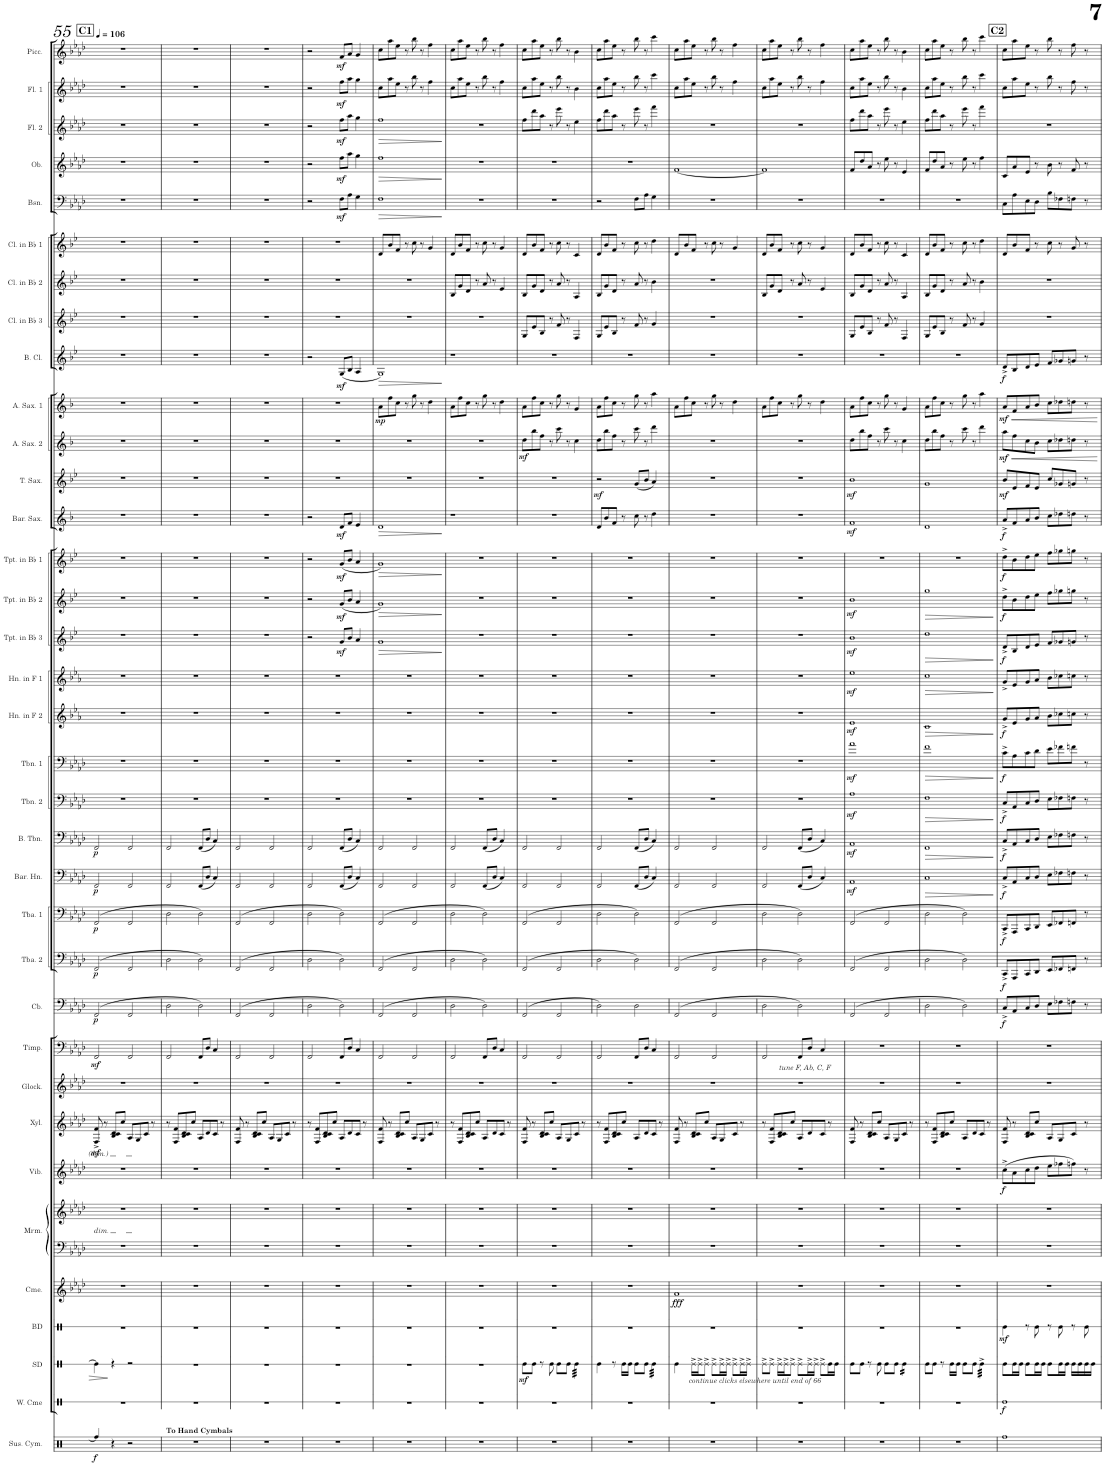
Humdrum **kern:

**kern	**dynam	**kern	**dynam	**kern	**dynam	**kern	**dynam	**kern	**dynam	**kern	**kern	**kern	**dynam	**kern	**dynam	**kern	**kern	**dynam	**kern	**dynam	**kern	**dynam	**kern	**dynam	**kern	**dynam	**kern	**dynam	**kern	**dynam	**kern	**dynam	**kern	**dynam	**kern	**dynam	**kern	**dynam	**kern	**dynam	**kern	**dynam	**kern	**dynam	**kern	**dynam	**kern	**dynam	**kern	**dynam	**kern	**dynam	**kern	**kern	**kern	**kern	**dynam	**kern	**dynam	**kern	**dynam	**kern	**dynam	**kern	**dynam
*part35	*part35	*part34	*part34	*part33	*part33	*part32	*part32	*part31	*part31	*part30	*part30	*part29	*part29	*part28	*part28	*part27	*part26	*part26	*part25	*part25	*part24	*part24	*part23	*part23	*part22	*part22	*part21	*part21	*part20	*part20	*part19	*part19	*part18	*part18	*part17	*part17	*part16	*part16	*part15	*part15	*part14	*part14	*part13	*part13	*part12	*part12	*part11	*part11	*part10	*part10	*part9	*part9	*part8	*part7	*part6	*part5	*part5	*part4	*part4	*part3	*part3	*part2	*part2	*part1	*part1
*staff36	*staff36	*staff35	*staff35	*staff34	*staff34	*staff33	*staff33	*staff32	*staff32	*staff31	*staff30	*staff29	*staff29	*staff28	*staff28	*staff27	*staff26	*staff26	*staff25	*staff25	*staff24	*staff24	*staff23	*staff23	*staff22	*staff22	*staff21	*staff21	*staff20	*staff20	*staff19	*staff19	*staff18	*staff18	*staff17	*staff17	*staff16	*staff16	*staff15	*staff15	*staff14	*staff14	*staff13	*staff13	*staff12	*staff12	*staff11	*staff11	*staff10	*staff10	*staff9	*staff9	*staff8	*staff7	*staff6	*staff5	*staff5	*staff4	*staff4	*staff3	*staff3	*staff2	*staff2	*staff1	*staff1
*I"Cymbals	*	*I"Wind Chimes	*	*I"Snare Drum	*	*I"Bass Drum	*	*I"Chimes	*	*I"Marimba	*	*I"Vibraphone	*	*I"Xylophone	*	*I"Glockenspiel	*I"Timpani	*	*I"Contrabass	*	*I"Tuba 2	*	*I"Tuba 1	*	*I"Baritone Horn	*	*I"Bass Trombone	*	*I"Trombone 2	*	*I"Trombone 1	*	*I"Horn in F 2	*	*I"Horn in F 1	*	*I"Trumpet in Bb 3	*	*I"Trumpet in Bb 2	*	*I"Trumpet in Bb 1	*	*I"Baritone Saxophone	*	*I"Tenor Saxophone	*	*I"Alto Saxophone 2	*	*I"Alto Saxophone 1	*	*I"Bass Clarinet	*	*I"Clarinet in Bb 3	*I"Clarinet in Bb 2	*I"Clarinet in Bb 1	*I"Bassoon	*	*I"Oboe	*	*I"Flute 2	*	*I"Flute 1	*	*I"Piccolo	*
*I'Cym.	*	*I'W. Cme	*	*I'SD	*	*I'BD	*	*I'Cme.	*	*I'Mrm.	*	*I'Vib.	*	*I'Xyl.	*	*I'Glock.	*I'Timp.	*	*I'Cb.	*	*I'Tba. 2	*	*I'Tba. 1	*	*I'Bar. Hn.	*	*I'B. Tbn.	*	*I'Tbn. 2	*	*I'Tbn. 1	*	*I'Hn. in F 2	*	*I'Hn. in F 1	*	*I'Tpt. in Bb 3	*	*I'Tpt. in Bb 2	*	*I'Tpt. in Bb 1	*	*I'Bar. Sax.	*	*I'T. Sax.	*	*I'A. Sax. 2	*	*I'A. Sax. 1	*	*I'B. Cl.	*	*I'Cl. in Bb 3	*I'Cl. in Bb 2	*I'Cl. in Bb 1	*I'Bsn.	*	*I'Ob.	*	*I'Fl. 2	*	*I'Fl. 1	*	*I'Picc.	*
!!LO:PB:g=z
*clefX	*	*clefX	*	*clefX	*	*clefX	*	*clefG2	*	*clefF4	*clefG2	*clefG2	*	*clefG2	*	*clefG2	*clefF4	*	*clefF4	*	*clefF4	*	*clefF4	*	*clefF4	*	*clefF4	*	*clefF4	*	*clefF4	*	*clefG2	*	*clefG2	*	*clefG2	*	*clefG2	*	*clefG2	*	*clefG2	*	*clefG2	*	*clefG2	*	*clefG2	*	*clefG2	*	*clefG2	*clefG2	*clefG2	*clefF4	*	*clefG2	*	*clefG2	*	*clefG2	*	*clefG2	*
*	*	*	*	*	*	*	*	*	*	*	*	*	*	*Trd-7c-12	*	*Trd-14c-24	*	*	*Trd7c12	*	*	*	*	*	*Trd4c7	*	*	*	*	*	*	*	*Trd4c7	*	*Trd4c7	*	*Trd1c2	*	*Trd1c2	*	*Trd1c2	*	*Trd12c21	*	*Trd8c14	*	*Trd5c9	*	*Trd5c9	*	*Trd8c14	*	*Trd1c2	*Trd1c2	*Trd1c2	*	*	*	*	*	*	*	*	*Trd-7c-12	*
*k[]	*	*k[]	*	*k[]	*	*k[]	*	*k[b-e-a-d-]	*	*k[b-e-a-d-]	*k[b-e-a-d-]	*k[b-e-a-d-]	*	*k[b-e-a-d-]	*	*k[b-e-a-d-]	*k[b-e-a-d-]	*	*k[b-e-a-d-]	*	*k[b-e-a-d-]	*	*k[b-e-a-d-]	*	*k[b-e-a-d-]	*	*k[b-e-a-d-]	*	*k[b-e-a-d-]	*	*k[b-e-a-d-]	*	*k[b-e-a-]	*	*k[b-e-a-]	*	*k[b-e-]	*	*k[b-e-]	*	*k[b-e-]	*	*k[b-]	*	*k[b-e-]	*	*k[b-]	*	*k[b-]	*	*k[b-e-]	*	*k[b-e-]	*k[b-e-]	*k[b-e-]	*k[b-e-a-d-]	*	*k[b-e-a-d-]	*	*k[b-e-a-d-]	*	*k[b-e-a-d-]	*	*k[b-e-a-d-]	*
*M4/4	*	*M4/4	*	*M4/4	*	*M4/4	*	*M4/4	*	*M4/4	*M4/4	*M4/4	*	*M4/4	*	*M4/4	*M4/4	*	*M4/4	*	*M4/4	*	*M4/4	*	*M4/4	*	*M4/4	*	*M4/4	*	*M4/4	*	*M4/4	*	*M4/4	*	*M4/4	*	*M4/4	*	*M4/4	*	*M4/4	*	*M4/4	*	*M4/4	*	*M4/4	*	*M4/4	*	*M4/4	*M4/4	*M4/4	*M4/4	*	*M4/4	*	*M4/4	*	*M4/4	*	*M4/4	*
*MM106	*	*MM106	*	*MM106	*	*MM106	*	*MM106	*	*MM106	*MM106	*MM106	*	*MM106	*	*MM106	*MM106	*	*MM106	*	*MM106	*	*MM106	*	*MM106	*	*MM106	*	*MM106	*	*MM106	*	*MM106	*	*MM106	*	*MM106	*	*MM106	*	*MM106	*	*MM106	*	*MM106	*	*MM106	*	*MM106	*	*MM106	*	*MM106	*MM106	*MM106	*MM106	*	*MM106	*	*MM106	*	*MM106	*	*MM106	*
!!LO:REH:place=s1:a:B:cj:fs=14:t=C1
=55	=55	=55	=55	=55	=55	=55	=55	=55	=55	=55	=55	=55	=55	=55	=55	=55	=55	=55	=55	=55	=55	=55	=55	=55	=55	=55	=55	=55	=55	=55	=55	=55	=55	=55	=55	=55	=55	=55	=55	=55	=55	=55	=55	=55	=55	=55	=55	=55	=55	=55	=55	=55	=55	=55	=55	=55	=55	=55	=55	=55	=55	=55	=55	=55	=55
!	!	!	!	!	!	!	!	!	!	!	!LO:TX:b:i:t=dim.	!	!	!	!	!	!	!	!	!	!	!	!	!	!	!	!	!	!	!	!	!	!	!	!	!	!	!	!	!	!	!	!	!	!	!	!	!	!	!	!	!	!	!	!	!	!	!	!	!	!	!	!	!	!
!	!LO:DY:b	!	!	!	!	!	!	!	!	!	!	!	!	!	!LO:DY:b	!	!	!LO:DY:b	!	!LO:DY:b	!	!LO:DY:b	!	!LO:DY:b	!	!LO:DY:b	!	!LO:DY:b	!	!	!	!	!	!	!	!	!	!	!	!	!	!	!	!	!	!	!	!	!	!	!	!	!	!	!	!	!	!	!	!	!	!	!	!	!
4Rff/]	f	1r	.	4Re\]	.	1r	.	1r	.	1r	1r	1r	.	8F/^ 8f/^	mf	1r	2FF/	mf	(2FF/	p	(2FF/	p	(2FF/	p	2FF/	p	2FF/	p	1r	.	1r	.	1r	.	1r	.	1r	.	1r	.	1r	.	1r	.	1r	.	1r	.	1r	.	1r	.	1r	1r	1r	1r	.	1r	.	1r	.	1r	.	1r	.
.	.	.	.	.	.	.	.	.	.	.	.	.	.	8r	.	.	.	.	.	.	.	.	.	.	.	.	.	.	.	.	.	.	.	.	.	.	.	.	.	.	.	.	.	.	.	.	.	.	.	.	.	.	.	.	.	.	.	.	.	.	.	.	.	.	.
4r	.	.	.	4r	.	.	.	.	.	.	.	.	.	8B-/ 8c/ 8d-/L	.	.	.	.	.	.	.	.	.	.	.	.	.	.	.	.	.	.	.	.	.	.	.	.	.	.	.	.	.	.	.	.	.	.	.	.	.	.	.	.	.	.	.	.	.	.	.	.	.	.	.
.	.	.	.	.	.	.	.	.	.	.	.	.	.	8cc/J	.	.	.	.	.	.	.	.	.	.	.	.	.	.	.	.	.	.	.	.	.	.	.	.	.	.	.	.	.	.	.	.	.	.	.	.	.	.	.	.	.	.	.	.	.	.	.	.	.	.	.
2r	.	.	.	2r	.	.	.	.	.	.	.	.	.	8A-/L	.	.	2FF/	.	2FF/	.	2FF/	.	2FF/	.	2FF/	.	2FF/	.	.	.	.	.	.	.	.	.	.	.	.	.	.	.	.	.	.	.	.	.	.	.	.	.	.	.	.	.	.	.	.	.	.	.	.	.	.
.	.	.	.	.	.	.	.	.	.	.	.	.	.	8G/	.	.	.	.	.	.	.	.	.	.	.	.	.	.	.	.	.	.	.	.	.	.	.	.	.	.	.	.	.	.	.	.	.	.	.	.	.	.	.	.	.	.	.	.	.	.	.	.	.	.	.
.	.	.	.	.	.	.	.	.	.	.	.	.	.	8c/J	.	.	.	.	.	.	.	.	.	.	.	.	.	.	.	.	.	.	.	.	.	.	.	.	.	.	.	.	.	.	.	.	.	.	.	.	.	.	.	.	.	.	.	.	.	.	.	.	.	.	.
.	.	.	.	.	.	.	.	.	.	.	.	.	.	8r	.	.	.	.	.	.	.	.	.	.	.	.	.	.	.	.	.	.	.	.	.	.	.	.	.	.	.	.	.	.	.	.	.	.	.	.	.	.	.	.	.	.	.	.	.	.	.	.	.	.	.
=56	=56	=56	=56	=56	=56	=56	=56	=56	=56	=56	=56	=56	=56	=56	=56	=56	=56	=56	=56	=56	=56	=56	=56	=56	=56	=56	=56	=56	=56	=56	=56	=56	=56	=56	=56	=56	=56	=56	=56	=56	=56	=56	=56	=56	=56	=56	=56	=56	=56	=56	=56	=56	=56	=56	=56	=56	=56	=56	=56	=56	=56	=56	=56	=56	=56
!LO:TX:a:B:t=To Hand Cymbals	!	!	!	!	!	!	!	!	!	!	!	!	!	!	!	!	!	!	!	!	!	!	!	!	!	!	!	!	!	!	!	!	!	!	!	!	!	!	!	!	!	!	!	!	!	!	!	!	!	!	!	!	!	!	!	!	!	!	!	!	!	!	!	!	!
1r	.	1r	.	1r	.	1r	.	1r	.	1r	1r	1r	.	8r	.	1r	2FF/	.	2D-\	.	2D-\	.	2D-\	.	2FF/	.	2FF/	.	1r	.	1r	.	1r	.	1r	.	1r	.	1r	.	1r	.	1r	.	1r	.	1r	.	1r	.	1r	.	1r	1r	1r	1r	.	1r	.	1r	.	1r	.	1r	.
.	.	.	.	.	.	.	.	.	.	.	.	.	.	8F/ 8f/L	.	.	.	.	.	.	.	.	.	.	.	.	.	.	.	.	.	.	.	.	.	.	.	.	.	.	.	.	.	.	.	.	.	.	.	.	.	.	.	.	.	.	.	.	.	.	.	.	.	.	.
.	.	.	.	.	.	.	.	.	.	.	.	.	.	8B-/ 8c/ 8d-/	.	.	.	.	.	.	.	.	.	.	.	.	.	.	.	.	.	.	.	.	.	.	.	.	.	.	.	.	.	.	.	.	.	.	.	.	.	.	.	.	.	.	.	.	.	.	.	.	.	.	.
.	.	.	.	.	.	.	.	.	.	.	.	.	.	8cc/J	.	.	.	.	.	.	.	.	.	.	.	.	.	.	.	.	.	.	.	.	.	.	.	.	.	.	.	.	.	.	.	.	.	.	.	.	.	.	.	.	.	.	.	.	.	.	.	.	.	.	.
.	.	.	.	.	.	.	.	.	.	.	.	.	.	8A-/L	.	.	8FF^/L	.	2D-\)	.	2D-\)	.	2D-\)	.	(8FF^/L	.	(8FF^/L	.	.	.	.	.	.	.	.	.	.	.	.	.	.	.	.	.	.	.	.	.	.	.	.	.	.	.	.	.	.	.	.	.	.	.	.	.	.
.	.	.	.	.	.	.	.	.	.	.	.	.	.	8d-/	.	.	8D-^/J	.	.	.	.	.	.	.	8D-^/J	.	8D-^/J	.	.	.	.	.	.	.	.	.	.	.	.	.	.	.	.	.	.	.	.	.	.	.	.	.	.	.	.	.	.	.	.	.	.	.	.	.	.
.	.	.	.	.	.	.	.	.	.	.	.	.	.	8c/J	.	.	4C^/	.	.	.	.	.	.	.	4C^/)	.	4C^/)	.	.	.	.	.	.	.	.	.	.	.	.	.	.	.	.	.	.	.	.	.	.	.	.	.	.	.	.	.	.	.	.	.	.	.	.	.	.
.	.	.	.	.	.	.	.	.	.	.	.	.	.	8r	.	.	.	.	.	.	.	.	.	.	.	.	.	.	.	.	.	.	.	.	.	.	.	.	.	.	.	.	.	.	.	.	.	.	.	.	.	.	.	.	.	.	.	.	.	.	.	.	.	.	.
=57	=57	=57	=57	=57	=57	=57	=57	=57	=57	=57	=57	=57	=57	=57	=57	=57	=57	=57	=57	=57	=57	=57	=57	=57	=57	=57	=57	=57	=57	=57	=57	=57	=57	=57	=57	=57	=57	=57	=57	=57	=57	=57	=57	=57	=57	=57	=57	=57	=57	=57	=57	=57	=57	=57	=57	=57	=57	=57	=57	=57	=57	=57	=57	=57	=57
1r	.	1r	.	1r	.	1r	.	1r	.	1r	1r	1r	.	8F/ 8f/	.	1r	2FF/	.	(2FF/	.	(2FF/	.	(2FF/	.	2FF/	.	2FF/	.	1r	.	1r	.	1r	.	1r	.	1r	.	1r	.	1r	.	1r	.	1r	.	1r	.	1r	.	1r	.	1r	1r	1r	1r	.	1r	.	1r	.	1r	.	1r	.
.	.	.	.	.	.	.	.	.	.	.	.	.	.	8r	.	.	.	.	.	.	.	.	.	.	.	.	.	.	.	.	.	.	.	.	.	.	.	.	.	.	.	.	.	.	.	.	.	.	.	.	.	.	.	.	.	.	.	.	.	.	.	.	.	.	.
.	.	.	.	.	.	.	.	.	.	.	.	.	.	8B-/ 8c/ 8d-/L	.	.	.	.	.	.	.	.	.	.	.	.	.	.	.	.	.	.	.	.	.	.	.	.	.	.	.	.	.	.	.	.	.	.	.	.	.	.	.	.	.	.	.	.	.	.	.	.	.	.	.
.	.	.	.	.	.	.	.	.	.	.	.	.	.	8cc/J	.	.	.	.	.	.	.	.	.	.	.	.	.	.	.	.	.	.	.	.	.	.	.	.	.	.	.	.	.	.	.	.	.	.	.	.	.	.	.	.	.	.	.	.	.	.	.	.	.	.	.
.	.	.	.	.	.	.	.	.	.	.	.	.	.	8A-/L	.	.	2FF/	.	2FF/	.	2FF/	.	2FF/	.	2FF/	.	2FF/	.	.	.	.	.	.	.	.	.	.	.	.	.	.	.	.	.	.	.	.	.	.	.	.	.	.	.	.	.	.	.	.	.	.	.	.	.	.
.	.	.	.	.	.	.	.	.	.	.	.	.	.	8G/	.	.	.	.	.	.	.	.	.	.	.	.	.	.	.	.	.	.	.	.	.	.	.	.	.	.	.	.	.	.	.	.	.	.	.	.	.	.	.	.	.	.	.	.	.	.	.	.	.	.	.
.	.	.	.	.	.	.	.	.	.	.	.	.	.	8c/J	.	.	.	.	.	.	.	.	.	.	.	.	.	.	.	.	.	.	.	.	.	.	.	.	.	.	.	.	.	.	.	.	.	.	.	.	.	.	.	.	.	.	.	.	.	.	.	.	.	.	.
.	.	.	.	.	.	.	.	.	.	.	.	.	.	8r	.	.	.	.	.	.	.	.	.	.	.	.	.	.	.	.	.	.	.	.	.	.	.	.	.	.	.	.	.	.	.	.	.	.	.	.	.	.	.	.	.	.	.	.	.	.	.	.	.	.	.
=58	=58	=58	=58	=58	=58	=58	=58	=58	=58	=58	=58	=58	=58	=58	=58	=58	=58	=58	=58	=58	=58	=58	=58	=58	=58	=58	=58	=58	=58	=58	=58	=58	=58	=58	=58	=58	=58	=58	=58	=58	=58	=58	=58	=58	=58	=58	=58	=58	=58	=58	=58	=58	=58	=58	=58	=58	=58	=58	=58	=58	=58	=58	=58	=58	=58
1r	.	1r	.	1r	.	1r	.	1r	.	1r	1r	1r	.	8r	.	1r	2FF/	.	2D-\	.	2D-\	.	2D-\	.	2FF/	.	2FF/	.	1r	.	1r	.	1r	.	1r	.	2r	.	2r	.	2r	.	2r	.	1r	.	1r	.	1r	.	2r	.	1r	1r	1r	2r	.	2r	.	2r	.	2r	.	2r	.
.	.	.	.	.	.	.	.	.	.	.	.	.	.	8F/ 8f/L	.	.	.	.	.	.	.	.	.	.	.	.	.	.	.	.	.	.	.	.	.	.	.	.	.	.	.	.	.	.	.	.	.	.	.	.	.	.	.	.	.	.	.	.	.	.	.	.	.	.	.
.	.	.	.	.	.	.	.	.	.	.	.	.	.	8B-/ 8c/ 8d-/	.	.	.	.	.	.	.	.	.	.	.	.	.	.	.	.	.	.	.	.	.	.	.	.	.	.	.	.	.	.	.	.	.	.	.	.	.	.	.	.	.	.	.	.	.	.	.	.	.	.	.
.	.	.	.	.	.	.	.	.	.	.	.	.	.	8cc/J	.	.	.	.	.	.	.	.	.	.	.	.	.	.	.	.	.	.	.	.	.	.	.	.	.	.	.	.	.	.	.	.	.	.	.	.	.	.	.	.	.	.	.	.	.	.	.	.	.	.	.
!	!	!	!	!	!	!	!	!	!	!	!	!	!	!	!	!	!	!	!	!	!	!	!	!	!	!	!	!	!	!	!	!	!	!	!	!	!	!LO:DY:b	!	!LO:DY:b	!	!LO:DY:b	!	!LO:DY:b	!	!	!	!	!	!	!	!LO:DY:b	!	!	!	!	!LO:DY:b	!	!LO:DY:b	!	!LO:DY:b	!	!LO:DY:b	!	!LO:DY:b
.	.	.	.	.	.	.	.	.	.	.	.	.	.	8A-/L	.	.	8FF^/L	.	2D-\)	.	2D-\)	.	2D-\)	.	(8FF^/L	.	(8FF^/L	.	.	.	.	.	.	.	.	.	8g/L	mf	(8g/L	mf	(8g/L	mf	8d/L	mf	.	.	.	.	.	.	(8G/L	mf	.	.	.	8F\L	mf	8ff\L	mf	8ff\L	mf	8ff\L	mf	8f/L	mf
.	.	.	.	.	.	.	.	.	.	.	.	.	.	8d-/	.	.	8D-^/J	.	.	.	.	.	.	.	8D-^/J	.	8D-^/J	.	.	.	.	.	.	.	.	.	8b-/J	.	8b-/J	.	8b-/J	.	8f/J	.	.	.	.	.	.	.	8B-/J	.	.	.	.	8A-\J	.	8aa-\J	.	8aa-\J	.	8aa-\J	.	8a-/J	.
.	.	.	.	.	.	.	.	.	.	.	.	.	.	8c/J	.	.	4C^/	.	.	.	.	.	.	.	4C^/)	.	4C^/)	.	.	.	.	.	.	.	.	.	4a/	.	4a/	.	4a/	.	4e/	.	.	.	.	.	.	.	4A/	.	.	.	.	4G\	.	4gg\	.	4gg\	.	4gg\	.	4g/	.
.	.	.	.	.	.	.	.	.	.	.	.	.	.	8r	.	.	.	.	.	.	.	.	.	.	.	.	.	.	.	.	.	.	.	.	.	.	.	.	.	.	.	.	.	.	.	.	.	.	.	.	.	.	.	.	.	.	.	.	.	.	.	.	.	.	.
=59	=59	=59	=59	=59	=59	=59	=59	=59	=59	=59	=59	=59	=59	=59	=59	=59	=59	=59	=59	=59	=59	=59	=59	=59	=59	=59	=59	=59	=59	=59	=59	=59	=59	=59	=59	=59	=59	=59	=59	=59	=59	=59	=59	=59	=59	=59	=59	=59	=59	=59	=59	=59	=59	=59	=59	=59	=59	=59	=59	=59	=59	=59	=59	=59	=59
!	!	!	!	!	!	!	!	!	!	!	!	!	!	!	!	!	!	!	!	!	!	!	!	!	!	!	!	!	!	!	!	!	!	!	!	!	!	!LO:HP:b	!	!LO:HP:b	!	!LO:HP:b	!	!LO:HP:b	!	!	!	!	!	!LO:DY:b	!	!LO:HP:b	!	!	!	!	!LO:HP:b	!	!LO:HP:b	!	!LO:HP:b	!	!	!	!
1r	.	1r	.	1r	.	1r	.	1r	.	1r	1r	1r	.	8F/ 8f/	.	1r	2FF/	.	(2FF/	.	(2FF/	.	(2FF/	.	2FF/	.	2FF/	.	1r	.	1r	.	1r	.	1r	.	1g	>	1g)	>	1g)	>	1d	>	1r	.	1r	.	8a\L	mp	1G)	>	1r	1r	8d/L	1F	>	1ff	>	1ff	>	8cc\L	.	8cc\L	.
.	.	.	.	.	.	.	.	.	.	.	.	.	.	8r	.	.	.	.	.	.	.	.	.	.	.	.	.	.	.	.	.	.	.	.	.	.	.	.	.	.	.	.	.	.	.	.	.	.	8ff\	.	.	.	.	.	8b-/	.	.	.	.	.	.	8aa-\	.	8aa-\	.
.	.	.	.	.	.	.	.	.	.	.	.	.	.	8B-/ 8c/ 8d-/L	.	.	.	.	.	.	.	.	.	.	.	.	.	.	.	.	.	.	.	.	.	.	.	.	.	.	.	.	.	.	.	.	.	.	8cc\J	.	.	.	.	.	8f/J	.	.	.	.	.	.	8ee-\J	.	8ee-\J	.
.	.	.	.	.	.	.	.	.	.	.	.	.	.	8cc/J	.	.	.	.	.	.	.	.	.	.	.	.	.	.	.	.	.	.	.	.	.	.	.	.	.	.	.	.	.	.	.	.	.	.	8r	.	.	.	.	.	8r	.	.	.	.	.	.	8r	.	8r	.
.	.	.	.	.	.	.	.	.	.	.	.	.	.	8A-/L	.	.	2FF/	.	2FF/	.	2FF/	.	2FF/	.	2FF/	.	2FF/	.	.	.	.	.	.	.	.	.	.	.	.	.	.	.	.	.	.	.	.	.	8gg\	.	.	.	.	.	8cc\	.	.	.	.	.	.	8bb-\	.	8bb-\	.
.	.	.	.	.	.	.	.	.	.	.	.	.	.	8G/	.	.	.	.	.	.	.	.	.	.	.	.	.	.	.	.	.	.	.	.	.	.	.	.	.	.	.	.	.	.	.	.	.	.	8r	.	.	.	.	.	8r	.	.	.	.	.	.	8r	.	8r	.
.	.	.	.	.	.	.	.	.	.	.	.	.	.	8c/J	.	.	.	.	.	.	.	.	.	.	.	.	.	.	.	.	.	.	.	.	.	.	.	.	.	.	.	.	.	.	.	.	.	.	4dd\	.	.	.	.	.	4g/	.	.	.	.	.	.	4ff\	.	4ff\	.
.	.	.	.	.	.	.	.	.	.	.	.	.	.	8r	.	.	.	.	.	.	.	.	.	.	.	.	.	.	.	.	.	.	.	.	.	.	.	.	.	.	.	.	.	.	.	.	.	.	.	.	.	.	.	.	.	.	.	.	.	.	.	.	.	.	.
.	.	.	.	.	.	.	.	.	.	.	.	.	.	.	.	.	.	.	.	.	.	.	.	.	.	.	.	.	.	.	.	.	.	.	.	.	.	]	.	]	.	]	.	]	.	.	.	.	.	.	.	]	.	.	.	.	]	.	]	.	]	.	.	.	.
=60	=60	=60	=60	=60	=60	=60	=60	=60	=60	=60	=60	=60	=60	=60	=60	=60	=60	=60	=60	=60	=60	=60	=60	=60	=60	=60	=60	=60	=60	=60	=60	=60	=60	=60	=60	=60	=60	=60	=60	=60	=60	=60	=60	=60	=60	=60	=60	=60	=60	=60	=60	=60	=60	=60	=60	=60	=60	=60	=60	=60	=60	=60	=60	=60	=60
1r	.	1r	.	1r	.	1r	.	1r	.	1r	1r	1r	.	8r	.	1r	2FF/	.	2D-\	.	2D-\	.	2D-\	.	2FF/	.	2FF/	.	1r	.	1r	.	1r	.	1r	.	1r	.	1r	.	1r	.	1r	.	1r	.	1r	.	8a\L	.	1r	.	1r	8B-/L	8d/L	1r	.	1r	.	1r	.	8cc\L	.	8cc\L	.
.	.	.	.	.	.	.	.	.	.	.	.	.	.	8F/ 8f/L	.	.	.	.	.	.	.	.	.	.	.	.	.	.	.	.	.	.	.	.	.	.	.	.	.	.	.	.	.	.	.	.	.	.	8ff\	.	.	.	.	8g/	8b-/	.	.	.	.	.	.	8aa-\	.	8aa-\	.
.	.	.	.	.	.	.	.	.	.	.	.	.	.	8B-/ 8c/ 8d-/	.	.	.	.	.	.	.	.	.	.	.	.	.	.	.	.	.	.	.	.	.	.	.	.	.	.	.	.	.	.	.	.	.	.	8cc\J	.	.	.	.	8d/J	8f/J	.	.	.	.	.	.	8ee-\J	.	8ee-\J	.
.	.	.	.	.	.	.	.	.	.	.	.	.	.	8cc/J	.	.	.	.	.	.	.	.	.	.	.	.	.	.	.	.	.	.	.	.	.	.	.	.	.	.	.	.	.	.	.	.	.	.	8r	.	.	.	.	8r	8r	.	.	.	.	.	.	8r	.	8r	.
.	.	.	.	.	.	.	.	.	.	.	.	.	.	8A-/L	.	.	8FF^/L	.	2D-\)	.	2D-\)	.	2D-\)	.	(8FF^/L	.	(8FF^/L	.	.	.	.	.	.	.	.	.	.	.	.	.	.	.	.	.	.	.	.	.	8gg\	.	.	.	.	8a/	8cc\	.	.	.	.	.	.	8bb-\	.	8bb-\	.
.	.	.	.	.	.	.	.	.	.	.	.	.	.	8d-/	.	.	8D-^/J	.	.	.	.	.	.	.	8D-^/J	.	8D-^/J	.	.	.	.	.	.	.	.	.	.	.	.	.	.	.	.	.	.	.	.	.	8r	.	.	.	.	8r	8r	.	.	.	.	.	.	8r	.	8r	.
.	.	.	.	.	.	.	.	.	.	.	.	.	.	8c/J	.	.	4C^/	.	.	.	.	.	.	.	4C^/)	.	4C^/)	.	.	.	.	.	.	.	.	.	.	.	.	.	.	.	.	.	.	.	.	.	4dd\	.	.	.	.	4e-/	4g/	.	.	.	.	.	.	4ff\	.	4ff\	.
.	.	.	.	.	.	.	.	.	.	.	.	.	.	8r	.	.	.	.	.	.	.	.	.	.	.	.	.	.	.	.	.	.	.	.	.	.	.	.	.	.	.	.	.	.	.	.	.	.	.	.	.	.	.	.	.	.	.	.	.	.	.	.	.	.	.
=61	=61	=61	=61	=61	=61	=61	=61	=61	=61	=61	=61	=61	=61	=61	=61	=61	=61	=61	=61	=61	=61	=61	=61	=61	=61	=61	=61	=61	=61	=61	=61	=61	=61	=61	=61	=61	=61	=61	=61	=61	=61	=61	=61	=61	=61	=61	=61	=61	=61	=61	=61	=61	=61	=61	=61	=61	=61	=61	=61	=61	=61	=61	=61	=61	=61
!	!	!	!	!	!LO:DY:b	!	!	!	!	!	!	!	!	!	!	!	!	!	!	!	!	!	!	!	!	!	!	!	!	!	!	!	!	!	!	!	!	!	!	!	!	!	!	!	!	!	!	!LO:DY:b	!	!	!	!	!	!	!	!	!	!	!	!	!	!	!	!	!
1r	.	1r	.	8Re\L	mf	1r	.	1r	.	1r	1r	1r	.	8F/ 8f/	.	1r	2FF/	.	(2FF/	.	(2FF/	.	(2FF/	.	2FF/	.	2FF/	.	1r	.	1r	.	1r	.	1r	.	1r	.	1r	.	1r	.	1r	.	1r	.	8dd\L	mf	8a\L	.	1r	.	8G/L	8B-/L	8d/L	1r	.	1r	.	8ff\L	.	8cc\L	.	8cc\L	.
.	.	.	.	8Re\J	.	.	.	.	.	.	.	.	.	8r	.	.	.	.	.	.	.	.	.	.	.	.	.	.	.	.	.	.	.	.	.	.	.	.	.	.	.	.	.	.	.	.	8bb-\	.	8ff\	.	.	.	8e-/	8g/	8b-/	.	.	.	.	8ddd-\	.	8aa-\	.	8aa-\	.
.	.	.	.	8r	.	.	.	.	.	.	.	.	.	8B-/ 8c/ 8d-/L	.	.	.	.	.	.	.	.	.	.	.	.	.	.	.	.	.	.	.	.	.	.	.	.	.	.	.	.	.	.	.	.	8ff\J	.	8cc\J	.	.	.	8B-/J	8d/J	8f/J	.	.	.	.	8aa-\J	.	8ee-\J	.	8ee-\J	.
.	.	.	.	8Re\	.	.	.	.	.	.	.	.	.	8cc/J	.	.	.	.	.	.	.	.	.	.	.	.	.	.	.	.	.	.	.	.	.	.	.	.	.	.	.	.	.	.	.	.	8r	.	8r	.	.	.	8r	8r	8r	.	.	.	.	8r	.	8r	.	8r	.
.	.	.	.	8Re\L	.	.	.	.	.	.	.	.	.	8A-/L	.	.	2FF/	.	2FF/	.	2FF/	.	2FF/	.	2FF/	.	2FF/	.	.	.	.	.	.	.	.	.	.	.	.	.	.	.	.	.	.	.	8ccc\	.	8gg\	.	.	.	8f/	8a/	8cc\	.	.	.	.	8eee-\	.	8bb-\	.	8bb-\	.
.	.	.	.	8Re\J	.	.	.	.	.	.	.	.	.	8G/	.	.	.	.	.	.	.	.	.	.	.	.	.	.	.	.	.	.	.	.	.	.	.	.	.	.	.	.	.	.	.	.	8r	.	8r	.	.	.	8r	8r	8r	.	.	.	.	8r	.	8r	.	8r	.
*	*	*	*	*tremolo	*	*	*	*	*	*	*	*	*	*	*	*	*	*	*	*	*	*	*	*	*	*	*	*	*	*	*	*	*	*	*	*	*	*	*	*	*	*	*	*	*	*	*	*	*	*	*	*	*	*	*	*	*	*	*	*	*	*	*	*	*
.	.	.	.	32Re\LLL	.	.	.	.	.	.	.	.	.	8c/J	.	.	.	.	.	.	.	.	.	.	.	.	.	.	.	.	.	.	.	.	.	.	.	.	.	.	.	.	.	.	.	.	4cc\	.	4g/	.	.	.	4F/	4A/	4c/	.	.	.	.	4ee-\	.	4b-\	.	4b-\	.
.	.	.	.	32Re\	.	.	.	.	.	.	.	.	.	.	.	.	.	.	.	.	.	.	.	.	.	.	.	.	.	.	.	.	.	.	.	.	.	.	.	.	.	.	.	.	.	.	.	.	.	.	.	.	.	.	.	.	.	.	.	.	.	.	.	.	.
.	.	.	.	32Re\	.	.	.	.	.	.	.	.	.	.	.	.	.	.	.	.	.	.	.	.	.	.	.	.	.	.	.	.	.	.	.	.	.	.	.	.	.	.	.	.	.	.	.	.	.	.	.	.	.	.	.	.	.	.	.	.	.	.	.	.	.
.	.	.	.	32Re\	.	.	.	.	.	.	.	.	.	.	.	.	.	.	.	.	.	.	.	.	.	.	.	.	.	.	.	.	.	.	.	.	.	.	.	.	.	.	.	.	.	.	.	.	.	.	.	.	.	.	.	.	.	.	.	.	.	.	.	.	.
.	.	.	.	32Re\	.	.	.	.	.	.	.	.	.	8r	.	.	.	.	.	.	.	.	.	.	.	.	.	.	.	.	.	.	.	.	.	.	.	.	.	.	.	.	.	.	.	.	.	.	.	.	.	.	.	.	.	.	.	.	.	.	.	.	.	.	.
.	.	.	.	32Re\	.	.	.	.	.	.	.	.	.	.	.	.	.	.	.	.	.	.	.	.	.	.	.	.	.	.	.	.	.	.	.	.	.	.	.	.	.	.	.	.	.	.	.	.	.	.	.	.	.	.	.	.	.	.	.	.	.	.	.	.	.
.	.	.	.	32Re\	.	.	.	.	.	.	.	.	.	.	.	.	.	.	.	.	.	.	.	.	.	.	.	.	.	.	.	.	.	.	.	.	.	.	.	.	.	.	.	.	.	.	.	.	.	.	.	.	.	.	.	.	.	.	.	.	.	.	.	.	.
.	.	.	.	32Re\JJJ	.	.	.	.	.	.	.	.	.	.	.	.	.	.	.	.	.	.	.	.	.	.	.	.	.	.	.	.	.	.	.	.	.	.	.	.	.	.	.	.	.	.	.	.	.	.	.	.	.	.	.	.	.	.	.	.	.	.	.	.	.
*	*	*	*	*Xtremolo	*	*	*	*	*	*	*	*	*	*	*	*	*	*	*	*	*	*	*	*	*	*	*	*	*	*	*	*	*	*	*	*	*	*	*	*	*	*	*	*	*	*	*	*	*	*	*	*	*	*	*	*	*	*	*	*	*	*	*	*	*
=62	=62	=62	=62	=62	=62	=62	=62	=62	=62	=62	=62	=62	=62	=62	=62	=62	=62	=62	=62	=62	=62	=62	=62	=62	=62	=62	=62	=62	=62	=62	=62	=62	=62	=62	=62	=62	=62	=62	=62	=62	=62	=62	=62	=62	=62	=62	=62	=62	=62	=62	=62	=62	=62	=62	=62	=62	=62	=62	=62	=62	=62	=62	=62	=62	=62
!	!	!	!	!	!	!	!	!	!	!	!	!	!	!	!	!	!	!	!	!	!	!	!	!	!	!	!	!	!	!	!	!	!	!	!	!	!	!	!	!	!	!	!	!	!	!LO:DY:b	!	!	!	!	!	!	!	!	!	!	!	!	!	!	!	!	!	!	!
1r	.	1r	.	4Re\	.	1r	.	1r	.	1r	1r	1r	.	8r	.	1r	2FF/	.	2D-\)	.	2D-\	.	2D-\	.	2FF/	.	2FF/	.	1r	.	1r	.	1r	.	1r	.	1r	.	1r	.	1r	.	8d/L	.	2r	mf	8dd\L	.	8a\L	.	1r	.	8G/L	8B-/L	8d/L	2r	.	1r	.	8ff\L	.	8cc\L	.	8cc\L	.
.	.	.	.	.	.	.	.	.	.	.	.	.	.	8F/ 8f/L	.	.	.	.	.	.	.	.	.	.	.	.	.	.	.	.	.	.	.	.	.	.	.	.	.	.	.	.	8b-/	.	.	.	8bb-\	.	8ff\	.	.	.	8e-/	8g/	8b-/	.	.	.	.	8ddd-\	.	8aa-\	.	8aa-\	.
.	.	.	.	8r	.	.	.	.	.	.	.	.	.	8B-/ 8c/ 8d-/	.	.	.	.	.	.	.	.	.	.	.	.	.	.	.	.	.	.	.	.	.	.	.	.	.	.	.	.	8f/J	.	.	.	8ff\J	.	8cc\J	.	.	.	8B-/J	8d/J	8f/J	.	.	.	.	8aa-\J	.	8ee-\J	.	8ee-\J	.
.	.	.	.	16Re\LL	.	.	.	.	.	.	.	.	.	8cc/J	.	.	.	.	.	.	.	.	.	.	.	.	.	.	.	.	.	.	.	.	.	.	.	.	.	.	.	.	8r	.	.	.	8r	.	8r	.	.	.	8r	8r	8r	.	.	.	.	8r	.	8r	.	8r	.
.	.	.	.	16Re\JJ	.	.	.	.	.	.	.	.	.	.	.	.	.	.	.	.	.	.	.	.	.	.	.	.	.	.	.	.	.	.	.	.	.	.	.	.	.	.	.	.	.	.	.	.	.	.	.	.	.	.	.	.	.	.	.	.	.	.	.	.	.
.	.	.	.	8Re\L	.	.	.	.	.	.	.	.	.	8A-/L	.	.	8FF^/L	.	2D-\	.	2D-\)	.	2D-\)	.	(8FF^/L	.	(8FF^/L	.	.	.	.	.	.	.	.	.	.	.	.	.	.	.	8cc\	.	(8g/L	.	8ccc\	.	8gg\	.	.	.	8f/	8a/	8cc\	8F\L	.	.	.	8eee-\	.	8bb-\	.	8bb-\	.
.	.	.	.	8Re\J	.	.	.	.	.	.	.	.	.	8d-/	.	.	8D-^/J	.	.	.	.	.	.	.	8D-^/J	.	8D-^/J	.	.	.	.	.	.	.	.	.	.	.	.	.	.	.	8r	.	8b-/J	.	8r	.	8r	.	.	.	8r	8r	8r	8A-\J	.	.	.	8r	.	8r	.	8r	.
*	*	*	*	*tremolo	*	*	*	*	*	*	*	*	*	*	*	*	*	*	*	*	*	*	*	*	*	*	*	*	*	*	*	*	*	*	*	*	*	*	*	*	*	*	*	*	*	*	*	*	*	*	*	*	*	*	*	*	*	*	*	*	*	*	*	*	*
.	.	.	.	32Re\LLL	.	.	.	.	.	.	.	.	.	8c/J	.	.	4C^/	.	.	.	.	.	.	.	4C^/)	.	4C^/)	.	.	.	.	.	.	.	.	.	.	.	.	.	.	.	4dd\	.	4a/)	.	4ddd\	.	4aa\	.	.	.	4g/	4b-\	4dd\	4G\	.	.	.	4fff\	.	4ccc\	.	4ccc\	.
.	.	.	.	32Re\	.	.	.	.	.	.	.	.	.	.	.	.	.	.	.	.	.	.	.	.	.	.	.	.	.	.	.	.	.	.	.	.	.	.	.	.	.	.	.	.	.	.	.	.	.	.	.	.	.	.	.	.	.	.	.	.	.	.	.	.	.
.	.	.	.	32Re\	.	.	.	.	.	.	.	.	.	.	.	.	.	.	.	.	.	.	.	.	.	.	.	.	.	.	.	.	.	.	.	.	.	.	.	.	.	.	.	.	.	.	.	.	.	.	.	.	.	.	.	.	.	.	.	.	.	.	.	.	.
.	.	.	.	32Re\	.	.	.	.	.	.	.	.	.	.	.	.	.	.	.	.	.	.	.	.	.	.	.	.	.	.	.	.	.	.	.	.	.	.	.	.	.	.	.	.	.	.	.	.	.	.	.	.	.	.	.	.	.	.	.	.	.	.	.	.	.
.	.	.	.	32Re\	.	.	.	.	.	.	.	.	.	8r	.	.	.	.	.	.	.	.	.	.	.	.	.	.	.	.	.	.	.	.	.	.	.	.	.	.	.	.	.	.	.	.	.	.	.	.	.	.	.	.	.	.	.	.	.	.	.	.	.	.	.
.	.	.	.	32Re\	.	.	.	.	.	.	.	.	.	.	.	.	.	.	.	.	.	.	.	.	.	.	.	.	.	.	.	.	.	.	.	.	.	.	.	.	.	.	.	.	.	.	.	.	.	.	.	.	.	.	.	.	.	.	.	.	.	.	.	.	.
.	.	.	.	32Re\	.	.	.	.	.	.	.	.	.	.	.	.	.	.	.	.	.	.	.	.	.	.	.	.	.	.	.	.	.	.	.	.	.	.	.	.	.	.	.	.	.	.	.	.	.	.	.	.	.	.	.	.	.	.	.	.	.	.	.	.	.
.	.	.	.	32Re\JJJ	.	.	.	.	.	.	.	.	.	.	.	.	.	.	.	.	.	.	.	.	.	.	.	.	.	.	.	.	.	.	.	.	.	.	.	.	.	.	.	.	.	.	.	.	.	.	.	.	.	.	.	.	.	.	.	.	.	.	.	.	.
*	*	*	*	*Xtremolo	*	*	*	*	*	*	*	*	*	*	*	*	*	*	*	*	*	*	*	*	*	*	*	*	*	*	*	*	*	*	*	*	*	*	*	*	*	*	*	*	*	*	*	*	*	*	*	*	*	*	*	*	*	*	*	*	*	*	*	*	*
=63	=63	=63	=63	=63	=63	=63	=63	=63	=63	=63	=63	=63	=63	=63	=63	=63	=63	=63	=63	=63	=63	=63	=63	=63	=63	=63	=63	=63	=63	=63	=63	=63	=63	=63	=63	=63	=63	=63	=63	=63	=63	=63	=63	=63	=63	=63	=63	=63	=63	=63	=63	=63	=63	=63	=63	=63	=63	=63	=63	=63	=63	=63	=63	=63	=63
!	!	!	!	!	!	!	!	!	!LO:DY:b	!	!	!	!	!	!	!	!	!	!	!	!	!	!	!	!	!	!	!	!	!	!	!	!	!	!	!	!	!	!	!	!	!	!	!	!	!	!	!	!	!	!	!	!	!	!	!	!	!	!	!	!	!	!	!	!
1r	.	1r	.	4Re\	.	1r	.	1f	fff	1r	1r	1r	.	8F/ 8f/	.	1r	2FF/	.	(2FF/	.	(2FF/	.	(2FF/	.	2FF/	.	2FF/	.	1r	.	1r	.	1r	.	1r	.	1r	.	1r	.	1r	.	1r	.	1r	.	1r	.	8a\L	.	1r	.	1r	1r	8d/L	1r	.	[1f	.	1r	.	8cc\L	.	8cc\L	.
.	.	.	.	.	.	.	.	.	.	.	.	.	.	8r	.	.	.	.	.	.	.	.	.	.	.	.	.	.	.	.	.	.	.	.	.	.	.	.	.	.	.	.	.	.	.	.	.	.	8ff\	.	.	.	.	.	8b-/	.	.	.	.	.	.	8aa-\	.	8aa-\	.
!	!	!	!	!LO:TX:b:i:t=continue clicks elsewhere until end of 66	!	!	!	!	!	!	!	!	!	!	!	!	!	!	!	!	!	!	!	!	!	!	!	!	!	!	!	!	!	!	!	!	!	!	!	!	!	!	!	!	!	!	!	!	!	!	!	!	!	!	!	!	!	!	!	!	!	!	!	!	!
.	.	.	.	16Re^\LL	.	.	.	.	.	.	.	.	.	8B-/ 8c/ 8d-/L	.	.	.	.	.	.	.	.	.	.	.	.	.	.	.	.	.	.	.	.	.	.	.	.	.	.	.	.	.	.	.	.	.	.	8cc\J	.	.	.	.	.	8f/J	.	.	.	.	.	.	8ee-\J	.	8ee-\J	.
.	.	.	.	16Re^\J	.	.	.	.	.	.	.	.	.	.	.	.	.	.	.	.	.	.	.	.	.	.	.	.	.	.	.	.	.	.	.	.	.	.	.	.	.	.	.	.	.	.	.	.	.	.	.	.	.	.	.	.	.	.	.	.	.	.	.	.	.
.	.	.	.	8Re^\J	.	.	.	.	.	.	.	.	.	8cc/J	.	.	.	.	.	.	.	.	.	.	.	.	.	.	.	.	.	.	.	.	.	.	.	.	.	.	.	.	.	.	.	.	.	.	8r	.	.	.	.	.	8r	.	.	.	.	.	.	8r	.	8r	.
.	.	.	.	8Re^\L	.	.	.	.	.	.	.	.	.	8A-/L	.	.	2FF/	.	2FF/	.	2FF/	.	2FF/	.	2FF/	.	2FF/	.	.	.	.	.	.	.	.	.	.	.	.	.	.	.	.	.	.	.	.	.	8gg\	.	.	.	.	.	8cc\	.	.	.	.	.	.	8bb-\	.	8bb-\	.
.	.	.	.	16Re^\L	.	.	.	.	.	.	.	.	.	8G/	.	.	.	.	.	.	.	.	.	.	.	.	.	.	.	.	.	.	.	.	.	.	.	.	.	.	.	.	.	.	.	.	.	.	8r	.	.	.	.	.	8r	.	.	.	.	.	.	8r	.	8r	.
.	.	.	.	16Re^\JJ	.	.	.	.	.	.	.	.	.	.	.	.	.	.	.	.	.	.	.	.	.	.	.	.	.	.	.	.	.	.	.	.	.	.	.	.	.	.	.	.	.	.	.	.	.	.	.	.	.	.	.	.	.	.	.	.	.	.	.	.	.
.	.	.	.	8Re^\L	.	.	.	.	.	.	.	.	.	8c/J	.	.	.	.	.	.	.	.	.	.	.	.	.	.	.	.	.	.	.	.	.	.	.	.	.	.	.	.	.	.	.	.	.	.	4dd\	.	.	.	.	.	4g/	.	.	.	.	.	.	4ff\	.	4ff\	.
.	.	.	.	16Re^\L	.	.	.	.	.	.	.	.	.	8r	.	.	.	.	.	.	.	.	.	.	.	.	.	.	.	.	.	.	.	.	.	.	.	.	.	.	.	.	.	.	.	.	.	.	.	.	.	.	.	.	.	.	.	.	.	.	.	.	.	.	.
.	.	.	.	16Re^\JJ	.	.	.	.	.	.	.	.	.	.	.	.	.	.	.	.	.	.	.	.	.	.	.	.	.	.	.	.	.	.	.	.	.	.	.	.	.	.	.	.	.	.	.	.	.	.	.	.	.	.	.	.	.	.	.	.	.	.	.	.	.
=64	=64	=64	=64	=64	=64	=64	=64	=64	=64	=64	=64	=64	=64	=64	=64	=64	=64	=64	=64	=64	=64	=64	=64	=64	=64	=64	=64	=64	=64	=64	=64	=64	=64	=64	=64	=64	=64	=64	=64	=64	=64	=64	=64	=64	=64	=64	=64	=64	=64	=64	=64	=64	=64	=64	=64	=64	=64	=64	=64	=64	=64	=64	=64	=64	=64
1r	.	1r	.	8Re^\L	.	1r	.	1r	.	1r	1r	1r	.	8r	.	1r	2FF/	.	2D-\	.	2D-\	.	2D-\	.	2FF/	.	2FF/	.	1r	.	1r	.	1r	.	1r	.	1r	.	1r	.	1r	.	1r	.	1r	.	1r	.	8a\L	.	1r	.	1r	8B-/L	8d/L	1r	.	1f]	.	1r	.	8cc\L	.	8cc\L	.
.	.	.	.	8Re^\J	.	.	.	.	.	.	.	.	.	8F/ 8f/L	.	.	.	.	.	.	.	.	.	.	.	.	.	.	.	.	.	.	.	.	.	.	.	.	.	.	.	.	.	.	.	.	.	.	8ff\	.	.	.	.	8g/	8b-/	.	.	.	.	.	.	8aa-\	.	8aa-\	.
.	.	.	.	16Re^\LL	.	.	.	.	.	.	.	.	.	8B-/ 8c/ 8d-/	.	.	.	.	.	.	.	.	.	.	.	.	.	.	.	.	.	.	.	.	.	.	.	.	.	.	.	.	.	.	.	.	.	.	8cc\J	.	.	.	.	8d/J	8f/J	.	.	.	.	.	.	8ee-\J	.	8ee-\J	.
.	.	.	.	16Re^\J	.	.	.	.	.	.	.	.	.	.	.	.	.	.	.	.	.	.	.	.	.	.	.	.	.	.	.	.	.	.	.	.	.	.	.	.	.	.	.	.	.	.	.	.	.	.	.	.	.	.	.	.	.	.	.	.	.	.	.	.	.
.	.	.	.	8Re^\J	.	.	.	.	.	.	.	.	.	8cc/J	.	.	.	.	.	.	.	.	.	.	.	.	.	.	.	.	.	.	.	.	.	.	.	.	.	.	.	.	.	.	.	.	.	.	8r	.	.	.	.	8r	8r	.	.	.	.	.	.	8r	.	8r	.
.	.	.	.	8Re^\L	.	.	.	.	.	.	.	.	.	8A-/L	.	.	8FF^/L	.	2D-\)	.	2D-\)	.	2D-\)	.	(8FF^/L	.	(8FF^/L	.	.	.	.	.	.	.	.	.	.	.	.	.	.	.	.	.	.	.	.	.	8gg\	.	.	.	.	8a/	8cc\	.	.	.	.	.	.	8bb-\	.	8bb-\	.
.	.	.	.	16Re^\L	.	.	.	.	.	.	.	.	.	8d-/	.	.	8D-^/J	.	.	.	.	.	.	.	8D-^/J	.	8D-^/J	.	.	.	.	.	.	.	.	.	.	.	.	.	.	.	.	.	.	.	.	.	8r	.	.	.	.	8r	8r	.	.	.	.	.	.	8r	.	8r	.
.	.	.	.	16Re^\JJ	.	.	.	.	.	.	.	.	.	.	.	.	.	.	.	.	.	.	.	.	.	.	.	.	.	.	.	.	.	.	.	.	.	.	.	.	.	.	.	.	.	.	.	.	.	.	.	.	.	.	.	.	.	.	.	.	.	.	.	.	.
!	!	!	!	!	!	!	!	!	!	!	!	!	!	!	!	!	!LO:TX:b:i:t=tune F, Ab, C, F	!	!	!	!	!	!	!	!	!	!	!	!	!	!	!	!	!	!	!	!	!	!	!	!	!	!	!	!	!	!	!	!	!	!	!	!	!	!	!	!	!	!	!	!	!	!	!	!
.	.	.	.	8Re^\L	.	.	.	.	.	.	.	.	.	8c/J	.	.	4C^/	.	.	.	.	.	.	.	4C^/)	.	4C^/)	.	.	.	.	.	.	.	.	.	.	.	.	.	.	.	.	.	.	.	.	.	4dd\	.	.	.	.	4e-/	4g/	.	.	.	.	.	.	4ff\	.	4ff\	.
.	.	.	.	16Re\L	.	.	.	.	.	.	.	.	.	8r	.	.	.	.	.	.	.	.	.	.	.	.	.	.	.	.	.	.	.	.	.	.	.	.	.	.	.	.	.	.	.	.	.	.	.	.	.	.	.	.	.	.	.	.	.	.	.	.	.	.	.
.	.	.	.	16Re\JJ	.	.	.	.	.	.	.	.	.	.	.	.	.	.	.	.	.	.	.	.	.	.	.	.	.	.	.	.	.	.	.	.	.	.	.	.	.	.	.	.	.	.	.	.	.	.	.	.	.	.	.	.	.	.	.	.	.	.	.	.	.
=65	=65	=65	=65	=65	=65	=65	=65	=65	=65	=65	=65	=65	=65	=65	=65	=65	=65	=65	=65	=65	=65	=65	=65	=65	=65	=65	=65	=65	=65	=65	=65	=65	=65	=65	=65	=65	=65	=65	=65	=65	=65	=65	=65	=65	=65	=65	=65	=65	=65	=65	=65	=65	=65	=65	=65	=65	=65	=65	=65	=65	=65	=65	=65	=65	=65
!	!	!	!	!	!	!	!	!	!	!	!	!	!	!	!	!	!	!	!	!	!	!	!	!	!	!LO:DY:b	!	!LO:DY:b	!	!LO:DY:b	!	!LO:DY:b	!	!LO:DY:b	!	!LO:DY:b	!	!LO:DY:b	!	!LO:DY:b	!	!	!	!LO:DY:b	!	!LO:DY:b	!	!	!	!	!	!	!	!	!	!	!	!	!	!	!	!	!	!	!
1r	.	1r	.	8Re\L	.	1r	.	1r	.	1r	1r	1r	.	8F/ 8f/	.	1r	1r	.	(2FF/	.	(2FF/	.	(2FF/	.	1AA-	mf	1AA-	mf	1A-	mf	1a-	mf	1e-	mf	1ee-	mf	1b-	mf	1b-	mf	1r	.	1f	mf	1b-	mf	8dd\L	.	8a\L	.	1r	.	8G/L	8B-/L	8d/L	1r	.	8f/L	.	8ff\L	.	8cc\L	.	8cc\L	.
.	.	.	.	8Re\J	.	.	.	.	.	.	.	.	.	8r	.	.	.	.	.	.	.	.	.	.	.	.	.	.	.	.	.	.	.	.	.	.	.	.	.	.	.	.	.	.	.	.	8bb-\	.	8ff\	.	.	.	8e-/	8g/	8b-/	.	.	8dd-/	.	8ddd-\	.	8aa-\	.	8aa-\	.
.	.	.	.	8r	.	.	.	.	.	.	.	.	.	8B-/ 8c/ 8d-/L	.	.	.	.	.	.	.	.	.	.	.	.	.	.	.	.	.	.	.	.	.	.	.	.	.	.	.	.	.	.	.	.	8ff\J	.	8cc\J	.	.	.	8B-/J	8d/J	8f/J	.	.	8a-/J	.	8aa-\J	.	8ee-\J	.	8ee-\J	.
.	.	.	.	8Re\	.	.	.	.	.	.	.	.	.	8cc/J	.	.	.	.	.	.	.	.	.	.	.	.	.	.	.	.	.	.	.	.	.	.	.	.	.	.	.	.	.	.	.	.	8r	.	8r	.	.	.	8r	8r	8r	.	.	8r	.	8r	.	8r	.	8r	.
.	.	.	.	8Re\L	.	.	.	.	.	.	.	.	.	8A-/L	.	.	.	.	2FF/	.	2FF/	.	2FF/	.	.	.	.	.	.	.	.	.	.	.	.	.	.	.	.	.	.	.	.	.	.	.	8ccc\	.	8gg\	.	.	.	8f/	8a/	8cc\	.	.	8ee-\	.	8eee-\	.	8bb-\	.	8bb-\	.
.	.	.	.	8Re\J	.	.	.	.	.	.	.	.	.	8G/	.	.	.	.	.	.	.	.	.	.	.	.	.	.	.	.	.	.	.	.	.	.	.	.	.	.	.	.	.	.	.	.	8r	.	8r	.	.	.	8r	8r	8r	.	.	8r	.	8r	.	8r	.	8r	.
*	*	*	*	*tremolo	*	*	*	*	*	*	*	*	*	*	*	*	*	*	*	*	*	*	*	*	*	*	*	*	*	*	*	*	*	*	*	*	*	*	*	*	*	*	*	*	*	*	*	*	*	*	*	*	*	*	*	*	*	*	*	*	*	*	*	*	*
.	.	.	.	16Re\LL	.	.	.	.	.	.	.	.	.	8c/J	.	.	.	.	.	.	.	.	.	.	.	.	.	.	.	.	.	.	.	.	.	.	.	.	.	.	.	.	.	.	.	.	4cc\	.	4g/	.	.	.	4F/	4A/	4c/	.	.	4e-/	.	4ee-\	.	4b-\	.	4b-\	.
.	.	.	.	16Re\	.	.	.	.	.	.	.	.	.	.	.	.	.	.	.	.	.	.	.	.	.	.	.	.	.	.	.	.	.	.	.	.	.	.	.	.	.	.	.	.	.	.	.	.	.	.	.	.	.	.	.	.	.	.	.	.	.	.	.	.	.
.	.	.	.	16Re\	.	.	.	.	.	.	.	.	.	8r	.	.	.	.	.	.	.	.	.	.	.	.	.	.	.	.	.	.	.	.	.	.	.	.	.	.	.	.	.	.	.	.	.	.	.	.	.	.	.	.	.	.	.	.	.	.	.	.	.	.	.
.	.	.	.	16Re\JJ	.	.	.	.	.	.	.	.	.	.	.	.	.	.	.	.	.	.	.	.	.	.	.	.	.	.	.	.	.	.	.	.	.	.	.	.	.	.	.	.	.	.	.	.	.	.	.	.	.	.	.	.	.	.	.	.	.	.	.	.	.
*	*	*	*	*Xtremolo	*	*	*	*	*	*	*	*	*	*	*	*	*	*	*	*	*	*	*	*	*	*	*	*	*	*	*	*	*	*	*	*	*	*	*	*	*	*	*	*	*	*	*	*	*	*	*	*	*	*	*	*	*	*	*	*	*	*	*	*	*
=66	=66	=66	=66	=66	=66	=66	=66	=66	=66	=66	=66	=66	=66	=66	=66	=66	=66	=66	=66	=66	=66	=66	=66	=66	=66	=66	=66	=66	=66	=66	=66	=66	=66	=66	=66	=66	=66	=66	=66	=66	=66	=66	=66	=66	=66	=66	=66	=66	=66	=66	=66	=66	=66	=66	=66	=66	=66	=66	=66	=66	=66	=66	=66	=66	=66
!	!	!	!	!	!	!	!	!	!	!	!	!	!	!	!	!	!	!	!	!	!	!	!	!	!	!LO:HP:b	!	!LO:HP:b	!	!LO:HP:b	!	!LO:HP:b	!	!LO:HP:b	!	!LO:HP:b	!	!LO:HP:b	!	!LO:HP:b	!	!	!	!	!	!	!	!	!	!	!	!	!	!	!	!	!	!	!	!	!	!	!	!	!
1r	.	1r	.	8Re\L	.	1r	.	1r	.	1r	1r	1r	.	8r	.	1r	1r	.	2D-\	.	2D-\	.	2D-\	.	1C	>	1FF	>	1F	>	1f	>	1c	>	1cc	>	1dd	>	1gg	>	1r	.	1d	.	1g	.	8dd\L	.	8a\L	.	1r	.	8G/L	8B-/L	8d/L	1r	.	8f/L	.	8ff\L	.	8cc\L	.	8cc\L	.
.	.	.	.	8Re\J	.	.	.	.	.	.	.	.	.	8F/ 8f/L	.	.	.	.	.	.	.	.	.	.	.	.	.	.	.	.	.	.	.	.	.	.	.	.	.	.	.	.	.	.	.	.	8bb-\	.	8ff\	.	.	.	8e-/	8g/	8b-/	.	.	8dd-/	.	8ddd-\	.	8aa-\	.	8aa-\	.
.	.	.	.	8r	.	.	.	.	.	.	.	.	.	8B-/ 8c/ 8d-/	.	.	.	.	.	.	.	.	.	.	.	.	.	.	.	.	.	.	.	.	.	.	.	.	.	.	.	.	.	.	.	.	8ff\J	.	8cc\J	.	.	.	8B-/J	8d/J	8f/J	.	.	8a-/J	.	8aa-\J	.	8ee-\J	.	8ee-\J	.
.	.	.	.	16Re\LL	.	.	.	.	.	.	.	.	.	8cc/J	.	.	.	.	.	.	.	.	.	.	.	.	.	.	.	.	.	.	.	.	.	.	.	.	.	.	.	.	.	.	.	.	8r	.	8r	.	.	.	8r	8r	8r	.	.	8r	.	8r	.	8r	.	8r	.
.	.	.	.	16Re\JJ	.	.	.	.	.	.	.	.	.	.	.	.	.	.	.	.	.	.	.	.	.	.	.	.	.	.	.	.	.	.	.	.	.	.	.	.	.	.	.	.	.	.	.	.	.	.	.	.	.	.	.	.	.	.	.	.	.	.	.	.	.
.	.	.	.	8Re\L	.	.	.	.	.	.	.	.	.	8A-/L	.	.	.	.	2D-\)	.	2D-\)	.	2D-\)	.	.	.	.	.	.	.	.	.	.	.	.	.	.	.	.	.	.	.	.	.	.	.	8ccc\	.	8gg\	.	.	.	8f/	8a/	8cc\	.	.	8ee-\	.	8eee-\	.	8bb-\	.	8bb-\	.
.	.	.	.	8Re\J	.	.	.	.	.	.	.	.	.	8d-/	.	.	.	.	.	.	.	.	.	.	.	.	.	.	.	.	.	.	.	.	.	.	.	.	.	.	.	.	.	.	.	.	8r	.	8r	.	.	.	8r	8r	8r	.	.	8r	.	8r	.	8r	.	8r	.
*	*	*	*	*tremolo	*	*	*	*	*	*	*	*	*	*	*	*	*	*	*	*	*	*	*	*	*	*	*	*	*	*	*	*	*	*	*	*	*	*	*	*	*	*	*	*	*	*	*	*	*	*	*	*	*	*	*	*	*	*	*	*	*	*	*	*	*
.	.	.	.	32Re^\LLL	.	.	.	.	.	.	.	.	.	8c/J	.	.	.	.	.	.	.	.	.	.	.	.	.	.	.	.	.	.	.	.	.	.	.	.	.	.	.	.	.	.	.	.	4ddd\	.	4aa\	.	.	.	4g/	4b-\	4dd\	.	.	4ff\	.	4fff\	.	4ccc\	.	4ccc\	.
.	.	.	.	32Re^\	.	.	.	.	.	.	.	.	.	.	.	.	.	.	.	.	.	.	.	.	.	.	.	.	.	.	.	.	.	.	.	.	.	.	.	.	.	.	.	.	.	.	.	.	.	.	.	.	.	.	.	.	.	.	.	.	.	.	.	.	.
.	.	.	.	32Re^\	.	.	.	.	.	.	.	.	.	.	.	.	.	.	.	.	.	.	.	.	.	.	.	.	.	.	.	.	.	.	.	.	.	.	.	.	.	.	.	.	.	.	.	.	.	.	.	.	.	.	.	.	.	.	.	.	.	.	.	.	.
.	.	.	.	32Re^\	.	.	.	.	.	.	.	.	.	.	.	.	.	.	.	.	.	.	.	.	.	.	.	.	.	.	.	.	.	.	.	.	.	.	.	.	.	.	.	.	.	.	.	.	.	.	.	.	.	.	.	.	.	.	.	.	.	.	.	.	.
.	.	.	.	32Re^\	.	.	.	.	.	.	.	.	.	8r	.	.	.	.	.	.	.	.	.	.	.	.	.	.	.	.	.	.	.	.	.	.	.	.	.	.	.	.	.	.	.	.	.	.	.	.	.	.	.	.	.	.	.	.	.	.	.	.	.	.	.
.	.	.	.	32Re^\	.	.	.	.	.	.	.	.	.	.	.	.	.	.	.	.	.	.	.	.	.	.	.	.	.	.	.	.	.	.	.	.	.	.	.	.	.	.	.	.	.	.	.	.	.	.	.	.	.	.	.	.	.	.	.	.	.	.	.	.	.
.	.	.	.	32Re^\	.	.	.	.	.	.	.	.	.	.	.	.	.	.	.	.	.	.	.	.	.	.	.	.	.	.	.	.	.	.	.	.	.	.	.	.	.	.	.	.	.	.	.	.	.	.	.	.	.	.	.	.	.	.	.	.	.	.	.	.	.
.	.	.	.	32Re^\JJJ	.	.	.	.	.	.	.	.	.	.	.	.	.	.	.	.	.	.	.	.	.	.	.	.	.	.	.	.	.	.	.	.	.	.	.	.	.	.	.	.	.	.	.	.	.	.	.	.	.	.	.	.	.	.	.	.	.	.	.	.	.
*	*	*	*	*Xtremolo	*	*	*	*	*	*	*	*	*	*	*	*	*	*	*	*	*	*	*	*	*	*	*	*	*	*	*	*	*	*	*	*	*	*	*	*	*	*	*	*	*	*	*	*	*	*	*	*	*	*	*	*	*	*	*	*	*	*	*	*	*
.	.	.	.	.	.	.	.	.	.	.	.	.	.	.	.	.	.	.	.	.	.	.	.	.	.	]	.	]	.	]	.	]	.	]	.	]	.	]	.	]	.	.	.	.	.	.	.	.	.	.	.	.	.	.	.	.	.	.	.	.	.	.	.	.	.
!!LO:REH:place=s1:a:B:cj:fs=14:t=C2
=67	=67	=67	=67	=67	=67	=67	=67	=67	=67	=67	=67	=67	=67	=67	=67	=67	=67	=67	=67	=67	=67	=67	=67	=67	=67	=67	=67	=67	=67	=67	=67	=67	=67	=67	=67	=67	=67	=67	=67	=67	=67	=67	=67	=67	=67	=67	=67	=67	=67	=67	=67	=67	=67	=67	=67	=67	=67	=67	=67	=67	=67	=67	=67	=67	=67
!	!	!	!LO:DY:b	!	!	!	!LO:DY:b	!	!	!	!	!	!LO:DY:b	!	!	!	!	!	!	!LO:DY:b	!	!LO:DY:b	!	!LO:DY:b	!	!LO:DY:b	!	!LO:DY:b	!	!LO:DY:b	!	!LO:DY:b	!	!LO:DY:b	!	!	!	!LO:DY:b	!	!LO:DY:b	!	!LO:DY:b	!	!LO:DY:b	!	!LO:DY:b	!	!LO:HP:b	!	!LO:HP:b	!	!	!	!	!	!	!	!	!	!	!	!	!	!	!
!	!	!	!	!	!	!	!	!	!	!	!	!	!	!	!	!	!	!	!	!	!	!	!	!	!	!	!	!	!	!	!	!	!	!	!	!	!	!	!	!	!	!	!	!	!	!	!	!LO:DY:n=1:b	!	!LO:DY:n=1:b	!	!LO:DY:b	!	!	!	!	!	!	!	!	!	!	!	!	!
1Rff	.	1Re	f	8Re\L	.	4Re\	mf	1r	.	1r	1r	(8cc^\L	f	8F/ 8f/	.	1r	1r	.	8C^/L	f	8CC^/L	f	8CC^/L	f	8C^/L	f	8C^/L	f	8C^/L	f	8c^\L	f	8g^/L	f	8g^/L	.	8d^/L	f	8dd^\L	f	8dd^\L	f	8a^/L	f	8b-/L	mf	8aa\L	< mf	8a/L	< mf	8d^/L	f	1r	1r	8d/L	8C\L	.	8c/L	.	1r	.	8cc\L	.	8cc\L	.
.	.	.	.	16Re\L	.	.	.	.	.	.	.	8a-\	.	8r	.	.	.	.	8AA-/	.	8AAA-/	.	8AAA-/	.	8AA-/	.	8AA-/	.	8AA-/	.	8A-\	.	8e-/	.	8e-/	.	8B-/	.	8b-\	.	8b-\	.	8f/	.	8e-/	.	8ff\	.	8f/	.	8B-/	.	.	.	8b-/	8A-\	.	8a-/	.	.	.	8aa-\	.	8aa-\	.
.	.	.	.	16Re\JJ	.	.	.	.	.	.	.	.	.	.	.	.	.	.	.	.	.	.	.	.	.	.	.	.	.	.	.	.	.	.	.	.	.	.	.	.	.	.	.	.	.	.	.	.	.	.	.	.	.	.	.	.	.	.	.	.	.	.	.	.	.
.	.	.	.	8Re\L	.	8r	.	.	.	.	.	8cc\	.	8B-/ 8c/ 8d-/L	.	.	.	.	8C/	.	8CC/	.	8CC/	.	8C/	.	8C/	.	8C/	.	8c\	.	8g/	.	8g/	.	8d/	.	8dd\	.	8dd\	.	8a/	.	8f/	.	8cc\	.	8a/	.	8d/	.	.	.	8f/J	8E-\	.	8e-/J	.	.	.	8ee-\J	.	8ee-\J	.
.	.	.	.	16Re\L	.	8Re\	.	.	.	.	.	8dd-\J	.	8cc/J	.	.	.	.	8D-/J	.	8DD-/J	.	8DD-/J	.	8D-/J	.	8D-/J	.	8D-/J	.	8d-\J	.	8a-/J	.	8a-/J	.	8e-/J	.	8ee-\J	.	8ee-\J	.	8b-/J	.	8e-/J	.	8b-\J	.	8b-/J	.	8e-/J	.	.	.	8r	8D-\J	.	8r	.	.	.	8r	.	8r	.
.	.	.	.	16Re\JJ	.	.	.	.	.	.	.	.	.	.	.	.	.	.	.	.	.	.	.	.	.	.	.	.	.	.	.	.	.	.	.	.	.	.	.	.	.	.	.	.	.	.	.	.	.	.	.	.	.	.	.	.	.	.	.	.	.	.	.	.	.
.	.	.	.	8Re\L	.	8r	.	.	.	.	.	8ee-\L	.	8A-/L	.	.	.	.	8E-\L	.	8EE-/L	.	8EE-/L	.	8E-\L	.	8E-\L	.	8E-\L	.	8e-\L	.	8b-\L	.	8b-\L	.	8f/L	.	8ff\L	.	8ff\L	.	8cc\L	.	8cc/L	.	8cc\L	.	8cc\L	.	8f/L	.	.	.	8cc\	8B-\L	.	8b-\	.	.	.	8bb-\	.	8bb-\	.
.	.	.	.	16Re\L	.	8Re\	.	.	.	.	.	8ff-X\	.	8G/	.	.	.	.	8F-X\	.	8FF-X/	.	8FF-X/	.	8F-X\	.	8F-X\	.	8F-X\	.	8f-X\	.	8cc-X\	.	8cc-X\	.	8g-X/	.	8gg-X\	.	8gg-X\	.	8dd-X\	.	8g-X/	.	8dd-X\	.	8dd-X\	.	8g-X/	.	.	.	8r	8F-X\	.	8r	.	.	.	8r	.	8r	.
.	.	.	.	16Re\JJ	.	.	.	.	.	.	.	.	.	.	.	.	.	.	.	.	.	.	.	.	.	.	.	.	.	.	.	.	.	.	.	.	.	.	.	.	.	.	.	.	.	.	.	.	.	.	.	.	.	.	.	.	.	.	.	.	.	.	.	.	.
.	.	.	.	16Re\LL	.	8r	.	.	.	.	.	8ffn\J)	.	8c/J	.	.	.	.	8Fn\J	.	8FFn/J	.	8FFn/J	.	8Fn\J	.	8Fn\J	.	8Fn\J	.	8fn\J	.	8ccn\J	.	8ccn\J	.	8gn/J	.	8ggn\J	.	8ggn\J	.	8ddn\J	.	8gn/J	.	8ddn\J	.	8ddn\J	.	8gn/J	.	.	.	8g/	8Fn\J	.	8f/	.	.	.	8ff\	.	8ff\	.
.	.	.	.	16Re\	.	.	.	.	.	.	.	.	.	.	.	.	.	.	.	.	.	.	.	.	.	.	.	.	.	.	.	.	.	.	.	.	.	.	.	.	.	.	.	.	.	.	.	.	.	.	.	.	.	.	.	.	.	.	.	.	.	.	.	.	.
.	.	.	.	16Re\	.	8Re\	.	.	.	.	.	8r	.	8r	.	.	.	.	8r	.	8r	.	8r	.	8r	.	8r	.	8r	.	8r	.	8r	.	8r	.	8r	.	8r	.	8r	.	8r	.	8r	.	8r	.	8r	.	8r	.	.	.	8r	8r	.	8r	.	.	.	8r	.	8r	.
.	.	.	.	16Re\JJ	.	.	.	.	.	.	.	.	.	.	.	.	.	.	.	.	.	.	.	.	.	.	.	.	.	.	.	.	.	.	.	.	.	.	.	.	.	.	.	.	.	.	.	.	.	.	.	.	.	.	.	.	.	.	.	.	.	.	.	.	.
.	.	.	.	.	.	.	.	.	.	.	.	.	.	.	.	.	.	.	.	.	.	.	.	.	.	.	.	.	.	.	.	.	.	.	.	.	.	.	.	.	.	.	.	.	.	.	.	[	.	[	.	.	.	.	.	.	.	.	.	.	.	.	.	.	.
=	=	=	=	=	=	=	=	=	=	=	=	=	=	=	=	=	=	=	=	=	=	=	=	=	=	=	=	=	=	=	=	=	=	=	=	=	=	=	=	=	=	=	=	=	=	=	=	=	=	=	=	=	=	=	=	=	=	=	=	=	=	=	=	=	=
*-	*-	*-	*-	*-	*-	*-	*-	*-	*-	*-	*-	*-	*-	*-	*-	*-	*-	*-	*-	*-	*-	*-	*-	*-	*-	*-	*-	*-	*-	*-	*-	*-	*-	*-	*-	*-	*-	*-	*-	*-	*-	*-	*-	*-	*-	*-	*-	*-	*-	*-	*-	*-	*-	*-	*-	*-	*-	*-	*-	*-	*-	*-	*-	*-	*-
